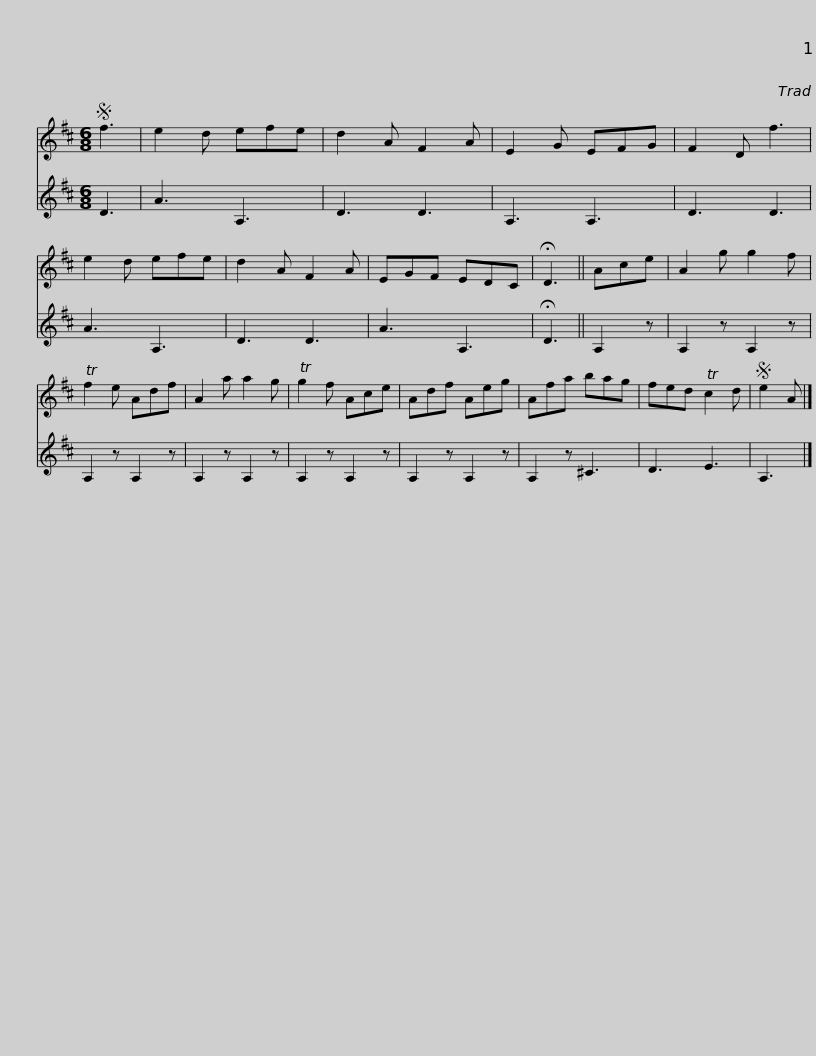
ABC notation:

X:1
%%score 1 2
L:1/8
M:6/8
I:linebreak $
K:D
V:1 treble
V:2 treble
V:1
S f3 | e2 d efe | d2 A F2 A | E2 G EFG | F2 D f3 | %5
 e2 d efe | d2 A F2 A | EGF EDC | !fermata!D3 || Ace |$ %10
 A2 g g2 f | Tf2 e Adf | A2 a a2 g | Tg2 f Ace | Adf Aeg | %15
 Afa bag | fed Tc2 d |S e2 A |] %18
V:2
 D3 | A3 A,3 | D3 D3 | A,3 A,3 | D3 D3 | %5
 A3 A,3 | D3 D3 | A3 A,3 | !fermata!D3 || A,2 z |$ %10
 A,2 z A,2 z | A,2 z A,2 z | A,2 z A,2 z | A,2 z A,2 z | A,2 z A,2 z | %15
 A,2 z ^C3 | D3 E3 | A,3 |] %18
